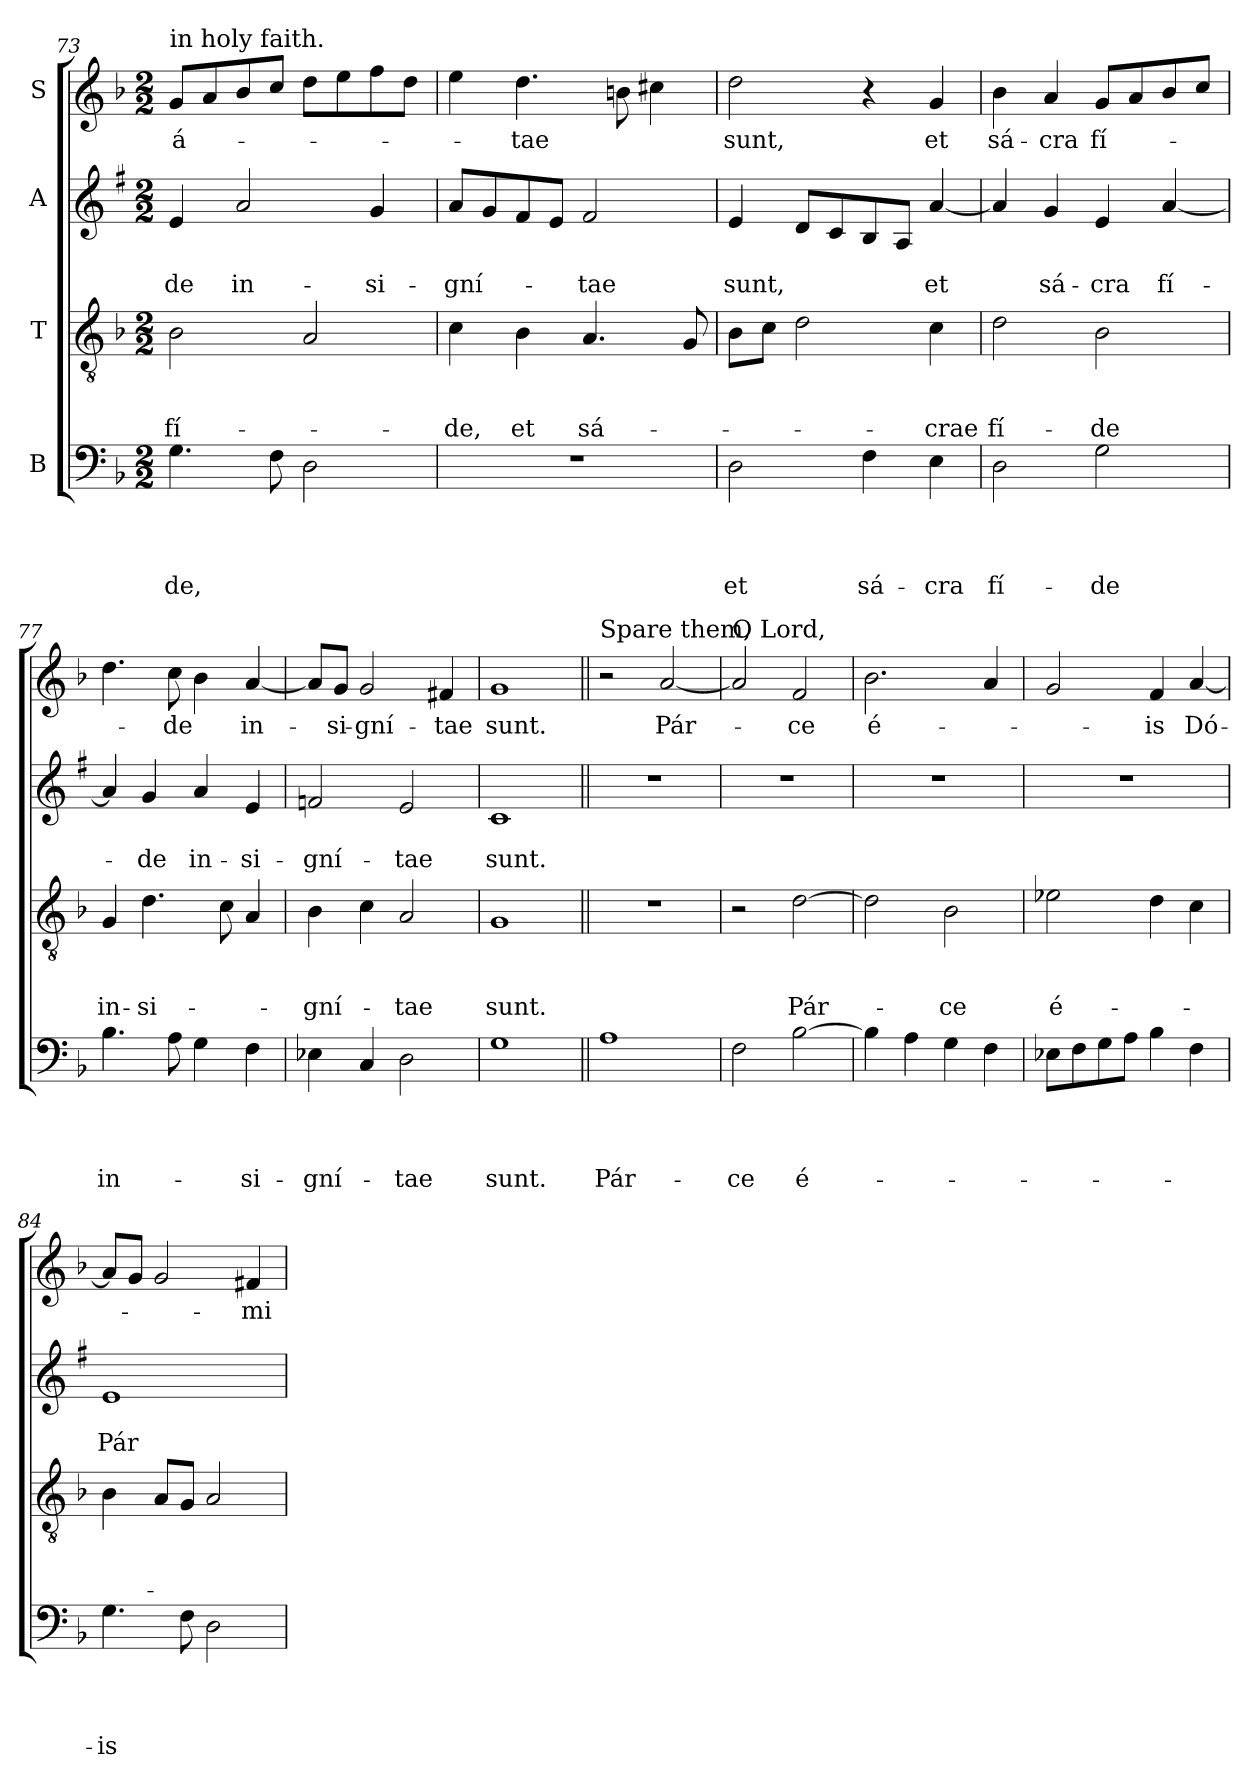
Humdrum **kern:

**kern	**text	**text	**text	**text	**kern	**text	**text	**text	**kern	**text	**text	**kern	**text
*part4	*part4	*part4	*part4	*part4	*part3	*part3	*part3	*part3	*part2	*part2	*part2	*part1	*part1
*staff4	*staff4	*staff4	*staff4	*staff4	*staff3	*staff3	*staff3	*staff3	*staff2	*staff2	*staff2	*staff1	*staff1
*I"B	*	*	*	*	*I"T	*	*	*	*I"A	*	*	*I"S	*
*clefF4	*	*	*	*	*clefGv2	*	*	*	*clefG2	*	*	*clefG2	*
*	*	*	*	*	*	*	*	*	*ITrd1c2	*	*	*	*
*k[b-]	*	*	*	*	*k[b-]	*	*	*	*k[b-]	*	*	*k[b-]	*
*F:	*	*	*	*	*F:	*	*	*	*F:	*	*	*F:	*
*M2/2	*	*	*	*	*M2/2	*	*	*	*M2/2	*	*	*M2/2	*
=73	=73	=73	=73	=73	=73	=73	=73	=73	=73	=73	=73	=73	=73
!	!	!	!	!	!	!	!	!	!	!	!	!LO:TX:a:t=in holy faith.	!
!	!	!	!	!LO:LY:b	!	!	!	!LO:LY:b	!	!	!LO:LY:b	!	!LO:LY:b
4.G\	.	.	.	-de,	2B-\	.	.	fí-	4d/	.	-de	8g/L	-á-
.	.	.	.	.	.	.	.	.	.	.	.	8a/	.
!	!	!	!	!	!	!	!	!	!	!	!LO:LY:b	!	!
.	.	.	.	.	.	.	.	.	2g/	.	in-	8b-/	.
8F\	.	.	.	.	.	.	.	.	.	.	.	8cc/J	.
2D\	.	.	.	.	2A/	.	.	.	.	.	.	8dd\L	.
.	.	.	.	.	.	.	.	.	.	.	.	8ee\	.
!	!	!	!	!	!	!	!	!	!	!	!LO:LY:b	!	!
.	.	.	.	.	.	.	.	.	4f/	.	-si-	8ff\	.
.	.	.	.	.	.	.	.	.	.	.	.	8dd\J	.
=74	=74	=74	=74	=74	=74	=74	=74	=74	=74	=74	=74	=74	=74
!	!	!	!	!	!	!	!	!LO:LY:b	!	!	!LO:LY:b	!	!
1r	.	.	.	.	4c\	.	.	-de,	8g/L	.	-gní-	4ee\	.
.	.	.	.	.	.	.	.	.	8f/	.	.	.	.
!	!	!	!	!	!	!	!	!LO:LY:b	!	!	!	!	!LO:LY:b
.	.	.	.	.	4B-\	.	.	et	8e/	.	.	4.dd\	-tae
.	.	.	.	.	.	.	.	.	8d/J	.	.	.	.
!	!	!	!	!	!	!	!	!LO:LY:b	!	!	!LO:LY:b	!	!
.	.	.	.	.	4.A/	.	.	sá-	2e/	.	-tae	.	.
.	.	.	.	.	.	.	.	.	.	.	.	8b\	.
.	.	.	.	.	.	.	.	.	.	.	.	4cc#\	.
.	.	.	.	.	8G/	.	.	.	.	.	.	.	.
=75	=75	=75	=75	=75	=75	=75	=75	=75	=75	=75	=75	=75	=75
!	!	!	!	!LO:LY:b	!	!	!	!	!	!	!LO:LY:b	!	!LO:LY:b
2D\	.	.	.	et	8B-\L	.	.	.	4d/	.	sunt,	2dd\	sunt,
.	.	.	.	.	8c\J	.	.	.	.	.	.	.	.
.	.	.	.	.	2d\	.	.	.	8c/L	.	.	.	.
.	.	.	.	.	.	.	.	.	8B-/	.	.	.	.
!	!	!	!	!LO:LY:b	!	!	!	!	!	!	!	!	!
4F\	.	.	.	sá-	.	.	.	.	8A/	.	.	4r	.
.	.	.	.	.	.	.	.	.	8G/J	.	.	.	.
!	!	!	!	!LO:LY:b	!	!	!	!LO:LY:b	!	!	!LO:LY:b	!	!LO:LY:b
4E\	.	.	.	-cra	4c\	.	.	-crae	[4g/	.	et	4g/	et
!!LO:PB:g=z
=76	=76	=76	=76	=76	=76	=76	=76	=76	=76	=76	=76	=76	=76
!	!	!	!	!LO:LY:b	!	!	!	!LO:LY:b	!	!	!	!	!LO:LY:b
2D\	.	.	.	fí-	2d\	.	.	fí-	4g/]	.	.	4b-\	sá-
!	!	!	!	!	!	!	!	!	!	!	!LO:LY:b	!	!LO:LY:b
.	.	.	.	.	.	.	.	.	4f/	.	sá-	4a/	-cra
!	!	!	!	!LO:LY:b	!	!	!	!LO:LY:b	!	!	!LO:LY:b	!	!LO:LY:b
2G\	.	.	.	-de	2B-\	.	.	-de	4d/	.	-cra	8g/L	fí-
.	.	.	.	.	.	.	.	.	.	.	.	8a/	.
!	!	!	!	!	!	!	!	!	!	!	!LO:LY:b	!	!
.	.	.	.	.	.	.	.	.	[4g/	.	fí-	8b-/	.
.	.	.	.	.	.	.	.	.	.	.	.	8cc/J	.
=77	=77	=77	=77	=77	=77	=77	=77	=77	=77	=77	=77	=77	=77
!	!	!	!	!LO:LY:b	!	!	!	!LO:LY:b	!	!	!	!	!
4.B-\	.	.	.	in-	4G/	.	.	in-	4g/]	.	.	4.dd\	.
!	!	!	!	!	!	!	!	!LO:LY:b	!	!	!LO:LY:b	!	!
.	.	.	.	.	4.d\	.	.	-si-	4f/	.	-de	.	.
!	!	!	!	!	!	!	!	!	!	!	!	!	!LO:LY:b
8A\	.	.	.	.	.	.	.	.	.	.	.	8cc\	-de
!	!	!	!	!	!	!	!	!	!	!	!LO:LY:b	!	!
4G\	.	.	.	.	.	.	.	.	4g/	.	in-	4b-\	.
.	.	.	.	.	8c\	.	.	.	.	.	.	.	.
!	!	!	!	!LO:LY:b	!	!	!	!	!	!	!LO:LY:b	!	!LO:LY:b
4F\	.	.	.	-si-	4A/	.	.	.	4d/	.	-si-	[4a/	in-
=78	=78	=78	=78	=78	=78	=78	=78	=78	=78	=78	=78	=78	=78
!	!	!	!	!LO:LY:b	!	!	!	!LO:LY:b	!	!	!LO:LY:b	!	!
4E-\	.	.	.	-gní-	4B-\	.	.	-gní-	2e-/	.	-gní-	8a/L]	.
!	!	!	!	!	!	!	!	!	!	!	!	!	!LO:LY:b
.	.	.	.	.	.	.	.	.	.	.	.	8g/J	-si-
!	!	!	!	!	!	!	!	!	!	!	!	!	!LO:LY:b
4C/	.	.	.	.	4c\	.	.	.	.	.	.	2g/	-gní-
!	!	!	!	!LO:LY:b	!	!	!	!LO:LY:b	!	!	!LO:LY:b	!	!
2D\	.	.	.	-tae	2A/	.	.	-tae	2d/	.	-tae	.	.
!	!	!	!	!	!	!	!	!	!	!	!	!	!LO:LY:b
.	.	.	.	.	.	.	.	.	.	.	.	4f#/	-tae
=79	=79	=79	=79	=79	=79	=79	=79	=79	=79	=79	=79	=79	=79
!	!	!	!	!LO:LY:b	!	!	!	!LO:LY:b	!	!	!LO:LY:b	!	!LO:LY:b
1G	.	.	.	sunt.	1G	.	.	sunt.	1B-	.	sunt.	1g	sunt.
=80||	=80||	=80||	=80||	=80||	=80||	=80||	=80||	=80||	=80||	=80||	=80||	=80||	=80||
!	!	!	!	!	!	!	!	!	!	!	!	!LO:TX:a:t=Spare them,	!
!	!	!	!	!LO:LY:b	!	!	!	!	!	!	!	!	!
1A	.	.	.	Pár-	1r	.	.	.	1r	.	.	2r	.
!	!	!	!	!	!	!	!	!	!	!	!	!	!LO:LY:b
.	.	.	.	.	.	.	.	.	.	.	.	[2a/	Pár-
=81	=81	=81	=81	=81	=81	=81	=81	=81	=81	=81	=81	=81	=81
!	!	!	!	!	!	!	!	!	!	!	!	!LO:TX:a:t=O Lord,	!
!	!	!	!	!LO:LY:b	!	!	!	!	!	!	!	!	!
2F\	.	.	.	-ce	2r	.	.	.	1r	.	.	2a/]	.
!	!	!	!	!LO:LY:b	!	!	!	!LO:LY:b	!	!	!	!	!LO:LY:b
[2B-\	.	.	.	é-	[2d\	.	.	Pár-	.	.	.	2f/	-ce
!!LO:LB:g=z
=82	=82	=82	=82	=82	=82	=82	=82	=82	=82	=82	=82	=82	=82
!	!	!	!	!	!	!	!	!	!	!	!	!	!LO:LY:b
4B-\]	.	.	.	.	2d\]	.	.	.	1r	.	.	2.b-\	é-
4A\	.	.	.	.	.	.	.	.	.	.	.	.	.
!	!	!	!	!	!	!	!	!LO:LY:b	!	!	!	!	!
4G\	.	.	.	.	2B-\	.	.	-ce	.	.	.	.	.
4F\	.	.	.	.	.	.	.	.	.	.	.	4a/	.
=83	=83	=83	=83	=83	=83	=83	=83	=83	=83	=83	=83	=83	=83
!	!	!	!	!	!	!	!	!LO:LY:b	!	!	!	!	!
8E-X\L	.	.	.	.	2e-X\	.	.	é-	1r	.	.	2g/	.
8F\	.	.	.	.	.	.	.	.	.	.	.	.	.
8G\	.	.	.	.	.	.	.	.	.	.	.	.	.
8A\J	.	.	.	.	.	.	.	.	.	.	.	.	.
!	!	!	!	!	!	!	!	!	!	!	!	!	!LO:LY:b
4B-\	.	.	.	.	4d\	.	.	.	.	.	.	4f/	-is
!	!	!	!	!	!	!	!	!	!	!	!	!	!LO:LY:b
4F\	.	.	.	.	4c\	.	.	.	.	.	.	[4a/	Dó-
=84	=84	=84	=84	=84	=84	=84	=84	=84	=84	=84	=84	=84	=84
!	!	!	!	!LO:LY:b	!	!	!	!	!	!	!LO:LY:b	!	!
4.G\	.	.	.	-is	4B-\	.	.	.	1d	.	Pár-	8a/L]	.
.	.	.	.	.	.	.	.	.	.	.	.	8g/J	.
.	.	.	.	.	8A/L	.	.	.	.	.	.	2g/	.
8F\	.	.	.	.	8G/J	.	.	.	.	.	.	.	.
2D\	.	.	.	.	2A/	.	.	.	.	.	.	.	.
!	!	!	!	!	!	!	!	!	!	!	!	!	!LO:LY:b
.	.	.	.	.	.	.	.	.	.	.	.	4f#/	-mi-
=	=	=	=	=	=	=	=	=	=	=	=	=	=
*-	*-	*-	*-	*-	*-	*-	*-	*-	*-	*-	*-	*-	*-
